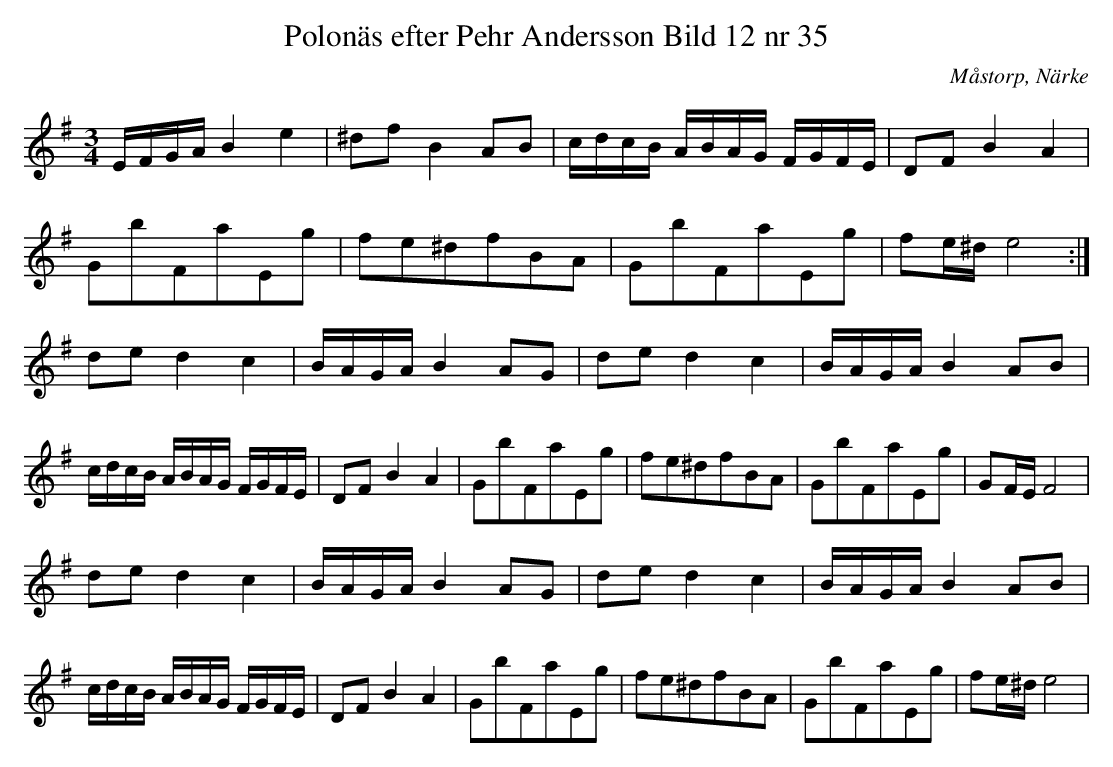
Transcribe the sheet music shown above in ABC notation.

X:1
T: Polonäs efter Pehr Andersson Bild 12 nr 35
O: Måstorp, Närke
M:3/4
L:1/16
K:Em
EFGA B4 e4 | ^d2f2 B4 A2B2 | cdcB ABAG FGFE | D2F2 B4 A4 |
G2b2F2a2E2g2 | f2e2^d2f2B2A2 | G2b2F2a2E2g2 | f2e^d e8:|
d2e2 d4 c4 | BAGA B4 A2G2 | d2e2 d4 c4 | BAGA B4 A2B2 |
cdcB ABAG FGFE | D2F2 B4 A4 | G2b2F2a2E2g2 | f2e2^d2f2B2A2 | G2b2F2a2E2g2 | G2FE F8|
d2e2 d4 c4 | BAGA B4 A2G2 | d2e2 d4 c4 | BAGA B4 A2B2 |
cdcB ABAG FGFE | D2F2 B4 A4 | G2b2F2a2E2g2 | f2e2^d2f2B2A2 | G2b2F2a2E2g2 | f2e^d e8|
